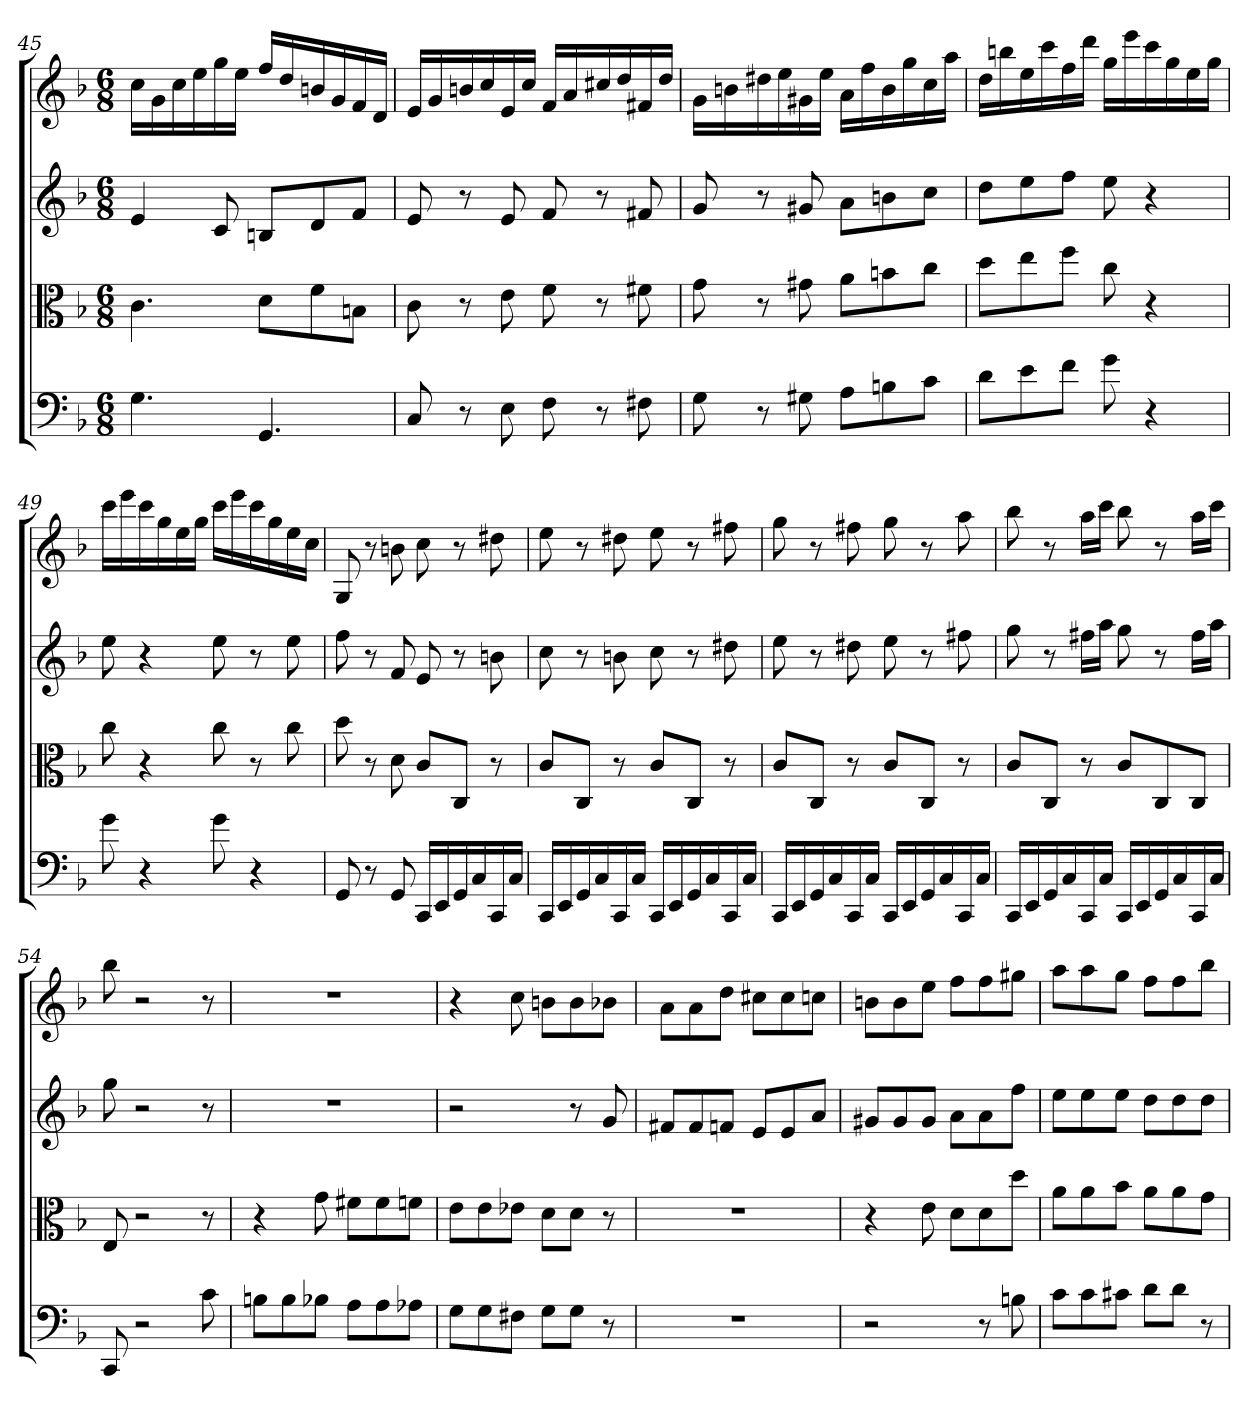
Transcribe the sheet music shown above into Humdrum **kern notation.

**kern	**kern	**kern	**kern
*part4	*part3	*part2	*part1
*staff4	*staff3	*staff2	*staff1
*clefF4	*clefC3	*	*
*k[b-]	*k[b-]	*k[b-]	*k[b-]
*F:	*F:	*F:	*F:
*M6/8	*M6/8	*M6/8	*M6/8
=45	=45	=45	=45
4.G	4.c	4e	16ccLL
.	.	.	16g
.	.	.	16cc
.	.	.	16ee
.	.	8c	16gg
.	.	.	16eeJJ
4.GG	8d\L	8BnL	16ffLL
.	.	.	16dd
.	8f\	8d	16bn
.	.	.	16g
.	8Bn\J	8fJ	16f
.	.	.	16dJJ
=46	=46	=46	=46
8C	8c	8e	16eLL
.	.	.	16g
8r	8r	8r	16bn
.	.	.	16cc
8E	8e	8e	16e
.	.	.	16ccJJ
8F	8f	8f	16fLL
.	.	.	16a
8r	8r	8r	16cc#X
.	.	.	16dd
8F#X	8f#X	8f#X	16f#X
.	.	.	16ddJJ
=47	=47	=47	=47
8G	8g	8g	16gLL
.	.	.	16bn
8r	8r	8r	16dd#X
.	.	.	16ee
8G#X	8g#X	8g#X	16g#X
.	.	.	16eeJJ
8A\L	8a\L	8aL	16aLL
.	.	.	16ff
8Bn\	8bn\	8bn	16b
.	.	.	16gg
8c\J	8cc\J	8ccJ	16cc
.	.	.	16aaJJ
=48	=48	=48	=48
8d\L	8dd\L	8ddL	16ddLL
.	.	.	16bbn
8e\	8ee\	8ee	16ee
.	.	.	16ccc
8f\J	8ff\J	8ffJ	16ff
.	.	.	16dddJJ
8g	8cc	8ee	16ggLL
.	.	.	16eee
4r	4r	4r	16ccc
.	.	.	16gg
.	.	.	16ee
.	.	.	16ggJJ
=49	=49	=49	=49
8g	8cc	8ee	16cccLL
.	.	.	16eee
4r	4r	4r	16ccc
.	.	.	16gg
.	.	.	16ee
.	.	.	16ggJJ
8g	8cc	8ee	16cccLL
.	.	.	16eee
4r	8r	8r	16ccc
.	.	.	16gg
.	8cc	8ee	16ee
.	.	.	16ccJJ
=50	=50	=50	=50
8GG	8dd	8ff	8G
8r	8r	8r	8r
8GG	8d	8f	8bn
16CC/LL	8c/L	8e	8cc
16EE/	.	.	.
16GG/	8C/J	8r	8r
16C/	.	.	.
16CC/	8r	8bn	8dd#X
16C/JJ	.	.	.
=51	=51	=51	=51
16CC/LL	8c/L	8cc	8ee
16EE/	.	.	.
16GG/	8C/J	8r	8r
16C/	.	.	.
16CC/	8r	8bn	8dd#X
16C/JJ	.	.	.
16CC/LL	8c/L	8cc	8ee
16EE/	.	.	.
16GG/	8C/J	8r	8r
16C/	.	.	.
16CC/	8r	8dd#X	8ff#X
16C/JJ	.	.	.
=52	=52	=52	=52
16CC/LL	8c/L	8ee	8gg
16EE/	.	.	.
16GG/	8C/J	8r	8r
16C/	.	.	.
16CC/	8r	8dd#X	8ff#X
16C/JJ	.	.	.
16CC/LL	8c/L	8ee	8gg
16EE/	.	.	.
16GG/	8C/J	8r	8r
16C/	.	.	.
16CC/	8r	8ff#X	8aa
16C/JJ	.	.	.
=53	=53	=53	=53
16CC/LL	8c/L	8gg	8bb-
16EE/	.	.	.
16GG/	8C/J	8r	8r
16C/	.	.	.
16CC/	8r	16ff#XLL	16aaLL
16C/JJ	.	16aaJJ	16cccJJ
16CC/LL	8c/L	8gg	8bb-
16EE/	.	.	.
16GG/	8C/	8r	8r
16C/	.	.	.
16CC/	8C/J	16ff#LL	16aaLL
16C/JJ	.	16aaJJ	16cccJJ
=54	=54	=54	=54
8CC	8E	8gg	8bb-
2r	2r	2r	2r
8c	8r	8r	8r
=55	=55	=55	=55
8Bn\L	4r	2.r	2.r
8B\	.	.	.
8B-X\J	8g	.	.
8A\L	8f#X\L	.	.
8A\	8f#\	.	.
8A-X\J	8fn\J	.	.
=56	=56	=56	=56
8G\L	8e\L	2r	4r
8G\	8e\	.	.
8F#X\J	8e-X\J	.	8cc
8G\L	8d\L	.	8bnL
8G\J	8d\J	8r	8b
8r	8r	8g	8b-XJ
=57	=57	=57	=57
2.r	2.r	8f#XL	8aL
.	.	8f#	8a
.	.	8fnJ	8ddJ
.	.	8eL	8cc#XL
.	.	8e	8cc#
.	.	8aJ	8ccnJ
=58	=58	=58	=58
2r	4r	8g#XL	8bnL
.	.	8g#	8b
.	8e	8g#J	8eeJ
.	8d\L	8aL	8ffL
8r	8d\	8a	8ff
8Bn	8dd\J	8ffJ	8gg#XJ
=59	=59	=59	=59
8c\L	8a\L	8eeL	8aaL
8c\	8a\	8ee	8aa
8c#X\J	8b-\J	8eeJ	8ggJ
8d\L	8a\L	8ddL	8ffL
8d\J	8a\	8dd	8ff
8r	8g\J	8ddJ	8bb-J
=	=	=	=
*-	*-	*-	*-
